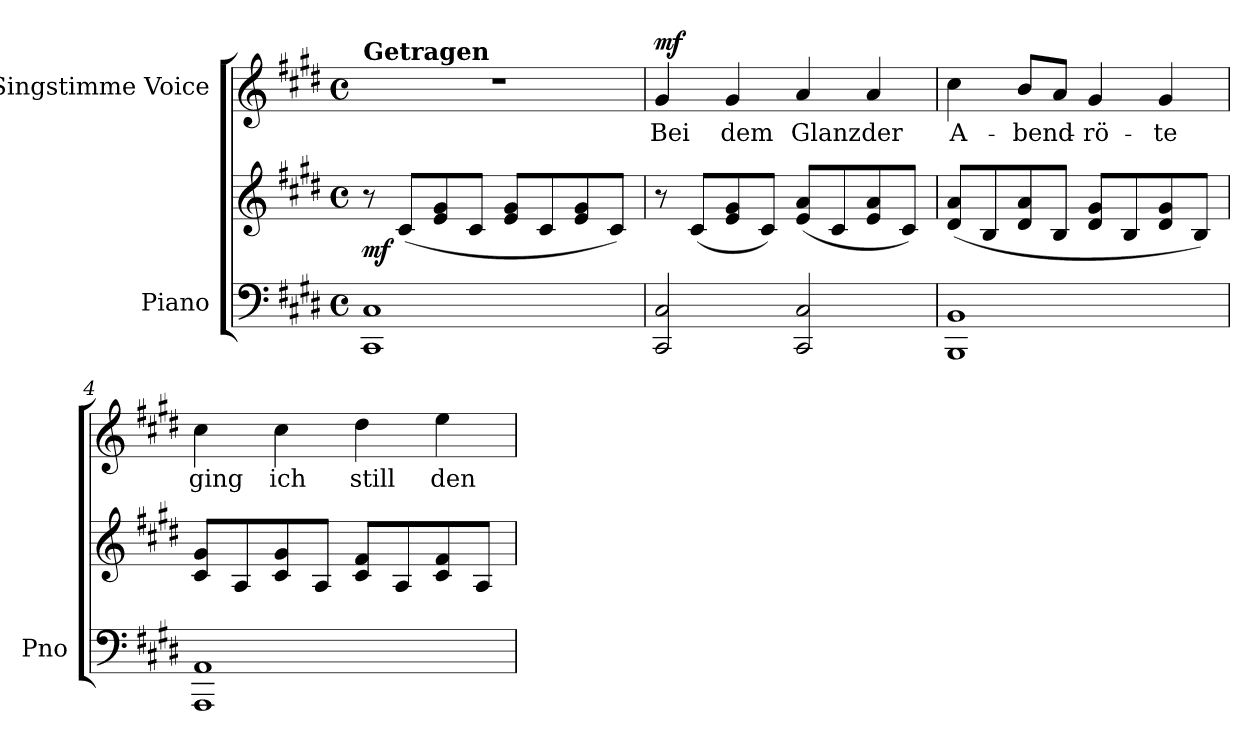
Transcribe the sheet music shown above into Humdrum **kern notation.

**kern	**kern	**dynam	**kern	**text	**dynam
*part2	*part2	*part2	*part1	*part1	*part1
*staff3	*staff2	*staff2/3	*staff1	*staff1	*staff1
*I"Piano	*	*	*I"Singstimme Voice	*	*
*I'Pno	*	*	*	*	*
*clefF4	*clefG2	*	*clefG2	*	*
*k[f#c#g#d#]	*k[f#c#g#d#]	*	*k[f#c#g#d#]	*	*
*M4/4	*M4/4	*	*M4/4	*	*
*met(c)	*met(c)	*	*met(c)	*	*
=1	=1	=1	=1	=1	=1
!	!	!	!LO:TX:a:B:t=Getragen	!	!
!	!	!LO:DY:b	!	!	!
1CC# 1C#	8r	mf	1r	.	.
.	(8c#/L	.	.	.	.
.	8e/ 8g#/	.	.	.	.
.	8c#/J	.	.	.	.
.	8e/ 8g#/L	.	.	.	.
.	8c#/	.	.	.	.
.	8e/ 8g#/	.	.	.	.
.	8c#/J)	.	.	.	.
=2	=2	=2	=2	=2	=2
!	!	!	!	!LO:LY:b	!LO:DY:a
2CC#/ 2C#/	8r	.	4g#/	Bei	mf
.	(8c#/L	.	.	.	.
!	!	!	!	!LO:LY:b	!
.	8e/ 8g#/	.	4g#/	dem	.
.	8c#/J)	.	.	.	.
!	!	!	!	!LO:LY:b	!
2CC#/ 2C#/	(8e/ 8a/L	.	4a/	Glanz	.
.	8c#/	.	.	.	.
!	!	!	!	!LO:LY:b	!
.	8e/ 8a/	.	4a/	der	.
.	8c#/J)	.	.	.	.
=3	=3	=3	=3	=3	=3
!	!	!	!	!LO:LY:b	!
1BBB 1BB	(8d#/ 8a/L	.	4cc#\	A-	.
.	8B/	.	.	.	.
!	!	!	!	!LO:LY:b	!
.	8d#/ 8a/	.	8b/L	-bend-	.
.	8B/J	.	8a/J	.	.
!	!	!	!	!LO:LY:b	!
.	8d#/ 8g#/L	.	4g#/	-rö-	.
.	8B/	.	.	.	.
!	!	!	!	!LO:LY:b	!
.	8d#/ 8g#/	.	4g#/	-te	.
.	8B/J)	.	.	.	.
!!LO:LB:g=z
=4	=4	=4	=4	=4	=4
!	!	!	!	!LO:LY:b	!
1AAA 1AA	8c#/ 8g#/L	.	4cc#\	ging	.
.	8A/	.	.	.	.
!	!	!	!	!LO:LY:b	!
.	8c#/ 8g#/	.	4cc#\	ich	.
.	8A/J	.	.	.	.
!	!	!	!	!LO:LY:b	!
.	8c#/ 8f#/L	.	4dd#\	still	.
.	8A/	.	.	.	.
!	!	!	!	!LO:LY:b	!
.	8c#/ 8f#/	.	4ee\	den	.
.	8A/J	.	.	.	.
=	=	=	=	=	=
*-	*-	*-	*-	*-	*-
